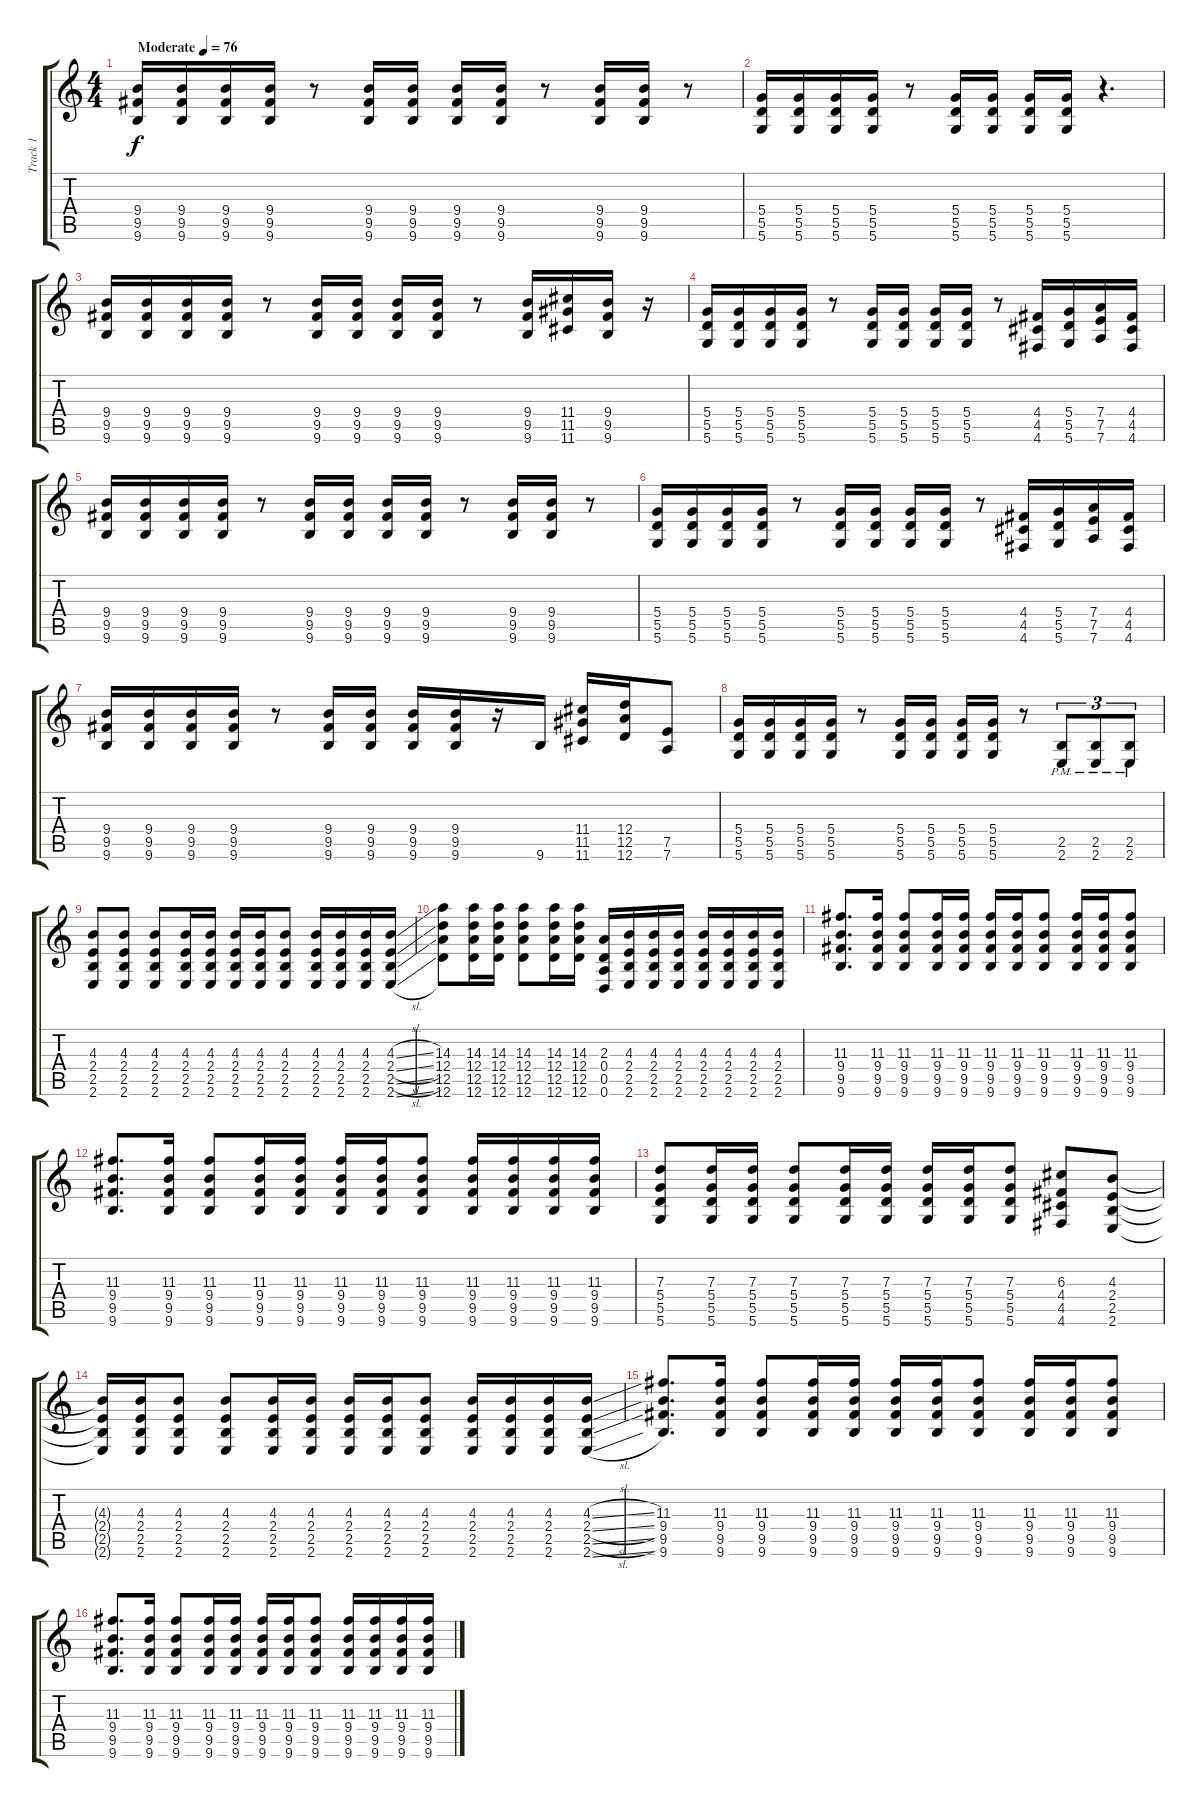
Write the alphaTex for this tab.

\track ("Track 1" "Track 1") {instrument distortionguitar}
\staff {score tabs}
\tuning (E4 B3 G3 D3 A2 D2) {hide}
\ts (4 4)
\tempo (76 "Moderate")
\clef g2
\ks c
(9.4 9.5 9.6).16{dy f instrument distortionguitar} (9.4 9.5 9.6).16 (9.4 9.5 9.6).16 (9.4 9.5 9.6).16 r.8 (9.4 9.5 9.6).16 (9.4 9.5 9.6).16 (9.4 9.5 9.6).16 (9.4 9.5 9.6).16 r.8 (9.4 9.5 9.6).16 (9.4 9.5 9.6).16 r.8 |
(5.4 5.5 5.6).16 (5.4 5.5 5.6).16 (5.4 5.5 5.6).16 (5.4 5.5 5.6).16 r.8 (5.4 5.5 5.6).16 (5.4 5.5 5.6).16 (5.4 5.5 5.6).16 (5.4 5.5 5.6).16 r.4{d} |
(9.4 9.5 9.6).16 (9.4 9.5 9.6).16 (9.4 9.5 9.6).16 (9.4 9.5 9.6).16 r.8 (9.4 9.5 9.6).16 (9.4 9.5 9.6).16 (9.4 9.5 9.6).16 (9.4 9.5 9.6).16 r.8 (9.4 9.5 9.6).16 (11.4 11.5 11.6).16 (9.4 9.5 9.6).16 r.16 |
(5.4 5.5 5.6).16 (5.4 5.5 5.6).16 (5.4 5.5 5.6).16 (5.4 5.5 5.6).16 r.8 (5.4 5.5 5.6).16 (5.4 5.5 5.6).16 (5.4 5.5 5.6).16 (5.4 5.5 5.6).16 r.8 (4.4 4.5 4.6).16 (5.4 5.5 5.6).16 (7.4 7.5 7.6).16 (4.4 4.5 4.6).16 |
(9.4 9.5 9.6).16 (9.4 9.5 9.6).16 (9.4 9.5 9.6).16 (9.4 9.5 9.6).16 r.8 (9.4 9.5 9.6).16 (9.4 9.5 9.6).16 (9.4 9.5 9.6).16 (9.4 9.5 9.6).16 r.8 (9.4 9.5 9.6).16 (9.4 9.5 9.6).16 r.8 |
(5.4 5.5 5.6).16 (5.4 5.5 5.6).16 (5.4 5.5 5.6).16 (5.4 5.5 5.6).16 r.8 (5.4 5.5 5.6).16 (5.4 5.5 5.6).16 (5.4 5.5 5.6).16 (5.4 5.5 5.6).16 r.8 (4.4 4.5 4.6).16 (5.4 5.5 5.6).16 (7.4 7.5 7.6).16 (4.4 4.5 4.6).16 |
(9.4 9.5 9.6).16 (9.4 9.5 9.6).16 (9.4 9.5 9.6).16 (9.4 9.5 9.6).16 r.8 (9.4 9.5 9.6).16 (9.4 9.5 9.6).16 (9.4 9.5 9.6).16 (9.4 9.5 9.6).16 r.16 9.6.16 (11.4 11.5 11.6).16 (12.4 12.5 12.6).16 (7.5 7.6).8 |
(5.4 5.5 5.6).16 (5.4 5.5 5.6).16 (5.4 5.5 5.6).16 (5.4 5.5 5.6).16 r.8 (5.4 5.5 5.6).16 (5.4 5.5 5.6).16 (5.4 5.5 5.6).16 (5.4 5.5 5.6).16 r.8 (2.5{pm} 2.6{pm}).8{tu (3 2)} (2.5{pm} 2.6{pm}).8{tu (3 2)} (2.5{pm} 2.6{pm}).8{tu (3 2)} |
(4.3 2.4 2.5 2.6).8{volume 10} (4.3 2.4 2.5 2.6).8 (4.3 2.4 2.5 2.6).8 (4.3 2.4 2.5 2.6).16 (4.3 2.4 2.5 2.6).16 (4.3 2.4 2.5 2.6).16 (4.3 2.4 2.5 2.6).16 (4.3 2.4 2.5 2.6).8 (4.3 2.4 2.5 2.6).16 (4.3 2.4 2.5 2.6).16 (4.3 2.4 2.5 2.6).16 (4.3{sl} 2.4{sl} 2.5{sl} 2.6{sl}).16 |
(14.3 12.4 12.5 12.6).8 (14.3 12.4 12.5 12.6).16 (14.3 12.4 12.5 12.6).16 (14.3 12.4 12.5 12.6).8 (14.3 12.4 12.5 12.6).16 (14.3 12.4 12.5 12.6).16 (2.3 0.4 0.5 0.6).16 (4.3 2.4 2.5 2.6).16 (4.3 2.4 2.5 2.6).16 (4.3 2.4 2.5 2.6).16 (4.3 2.4 2.5 2.6).16 (4.3 2.4 2.5 2.6).16 (4.3 2.4 2.5 2.6).16 (4.3 2.4 2.5 2.6).16 |
(11.3 9.4 9.5 9.6).8{d} (11.3 9.4 9.5 9.6).16 (11.3 9.4 9.5 9.6).8 (11.3 9.4 9.5 9.6).16 (11.3 9.4 9.5 9.6).16 (11.3 9.4 9.5 9.6).16 (11.3 9.4 9.5 9.6).16 (11.3 9.4 9.5 9.6).8 (11.3 9.4 9.5 9.6).16 (11.3 9.4 9.5 9.6).16 (11.3 9.4 9.5 9.6).8 |
(11.3 9.4 9.5 9.6).8{d} (11.3 9.4 9.5 9.6).16 (11.3 9.4 9.5 9.6).8 (11.3 9.4 9.5 9.6).16 (11.3 9.4 9.5 9.6).16 (11.3 9.4 9.5 9.6).16 (11.3 9.4 9.5 9.6).16 (11.3 9.4 9.5 9.6).8 (11.3 9.4 9.5 9.6).16 (11.3 9.4 9.5 9.6).16 (11.3 9.4 9.5 9.6).16 (11.3 9.4 9.5 9.6).16 |
(7.3 5.4 5.5 5.6).8 (7.3 5.4 5.5 5.6).16 (7.3 5.4 5.5 5.6).16 (7.3 5.4 5.5 5.6).8 (7.3 5.4 5.5 5.6).16 (7.3 5.4 5.5 5.6).16 (7.3 5.4 5.5 5.6).16 (7.3 5.4 5.5 5.6).16 (7.3 5.4 5.5 5.6).8 (6.3 4.4 4.5 4.6).8 (4.3 2.4 2.5 2.6).8 |
(4.3{t} 2.4{t} 2.5{t} 2.6{t}).16 (4.3 2.4 2.5 2.6).16 (4.3 2.4 2.5 2.6).8 (4.3 2.4 2.5 2.6).8 (4.3 2.4 2.5 2.6).16 (4.3 2.4 2.5 2.6).16 (4.3 2.4 2.5 2.6).16 (4.3 2.4 2.5 2.6).16 (4.3 2.4 2.5 2.6).8 (4.3 2.4 2.5 2.6).16 (4.3 2.4 2.5 2.6).16 (4.3 2.4 2.5 2.6).16 (4.3{sl} 2.4{sl} 2.5{sl} 2.6{sl}).16 |
(11.3 9.4 9.5 9.6).8{d} (11.3 9.4 9.5 9.6).16 (11.3 9.4 9.5 9.6).8 (11.3 9.4 9.5 9.6).16 (11.3 9.4 9.5 9.6).16 (11.3 9.4 9.5 9.6).16 (11.3 9.4 9.5 9.6).16 (11.3 9.4 9.5 9.6).8 (11.3 9.4 9.5 9.6).16 (11.3 9.4 9.5 9.6).16 (11.3 9.4 9.5 9.6).8 |
(11.3 9.4 9.5 9.6).8{d} (11.3 9.4 9.5 9.6).16 (11.3 9.4 9.5 9.6).8 (11.3 9.4 9.5 9.6).16 (11.3 9.4 9.5 9.6).16 (11.3 9.4 9.5 9.6).16 (11.3 9.4 9.5 9.6).16 (11.3 9.4 9.5 9.6).8 (11.3 9.4 9.5 9.6).16 (11.3 9.4 9.5 9.6).16 (11.3 9.4 9.5 9.6).16 (11.3 9.4 9.5 9.6).16
